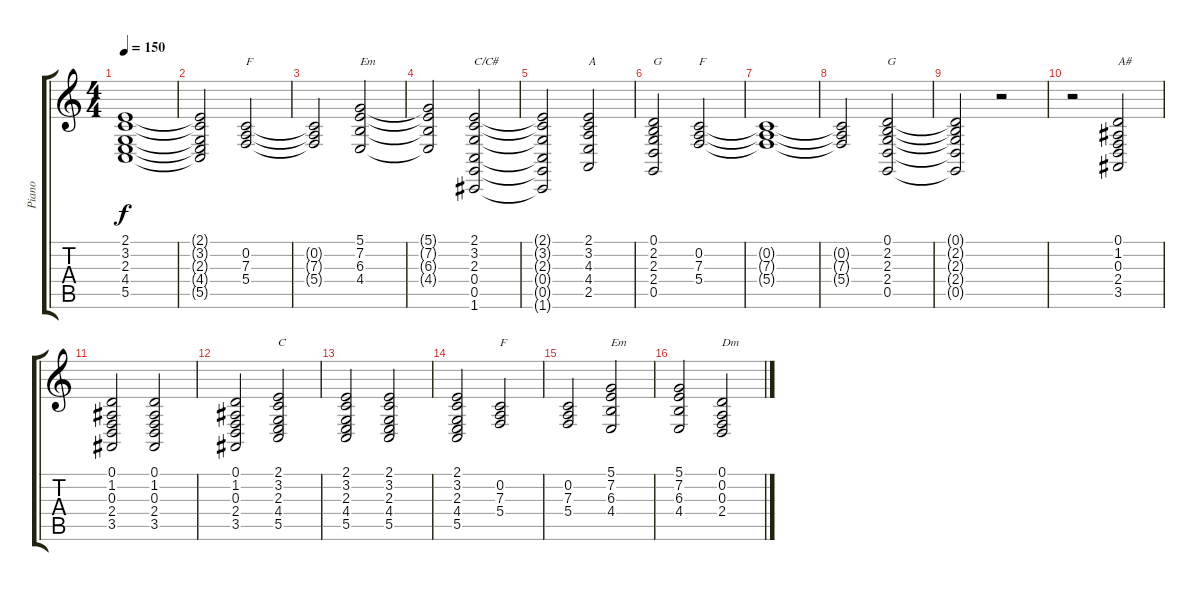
\track ("Piano" "Piano") {instrument brightacousticpiano}
\staff {score tabs}
\tuning (D4 A3 F3 C3 G2 C2) {hide}
\ts (4 4)
\tempo 150
\clef g2
\ks c
(2.1{t} 3.2{t} 2.3{t} 4.4{t} 5.5{t}).1{dy f} |
(2.1{t} 3.2{t} 2.3{t} 4.4{t} 5.5{t}).2 (0.2 7.3 5.4).2{txt "F"} |
(0.2{t} 7.3{t} 5.4{t}).2 (5.1 7.2 6.3 4.4).2{txt "Em"} |
(5.1{t} 7.2{t} 6.3{t} 4.4{t}).2 (2.1 3.2 2.3 0.4 0.5 1.6).2{txt "C/C#"} |
(2.1{t} 3.2{t} 2.3{t} 0.4{t} 0.5{t} 1.6{t}).2 (2.1 3.2 4.3 4.4 2.5).2{txt "A"} |
(0.1 2.2 2.3 2.4 0.5).2{txt "G"} (0.2 7.3 5.4).2{txt "F"} |
(0.2{t} 7.3{t} 5.4{t}).1 |
(0.2{t} 7.3{t} 5.4{t}).2 (0.1 2.2 2.3 2.4 0.5).2{txt "G"} |
(0.1{t} 2.2{t} 2.3{t} 2.4{t} 0.5{t}).2 r.2 |
r.2 (0.1 1.2 0.3 2.4 3.5).2{txt "A#"} |
(0.1 1.2 0.3 2.4 3.5).2 (0.1 1.2 0.3 2.4 3.5).2 |
(0.1 1.2 0.3 2.4 3.5).2 (2.1 3.2 2.3 4.4 5.5).2{txt "C"} |
(2.1 3.2 2.3 4.4 5.5).2 (2.1 3.2 2.3 4.4 5.5).2 |
(2.1 3.2 2.3 4.4 5.5).2 (0.2 7.3 5.4).2{txt "F"} |
(0.2 7.3 5.4).2 (5.1 7.2 6.3 4.4).2{txt "Em"} |
(5.1 7.2 6.3 4.4).2 (0.1 0.2 0.3 2.4).2{txt "Dm"}
